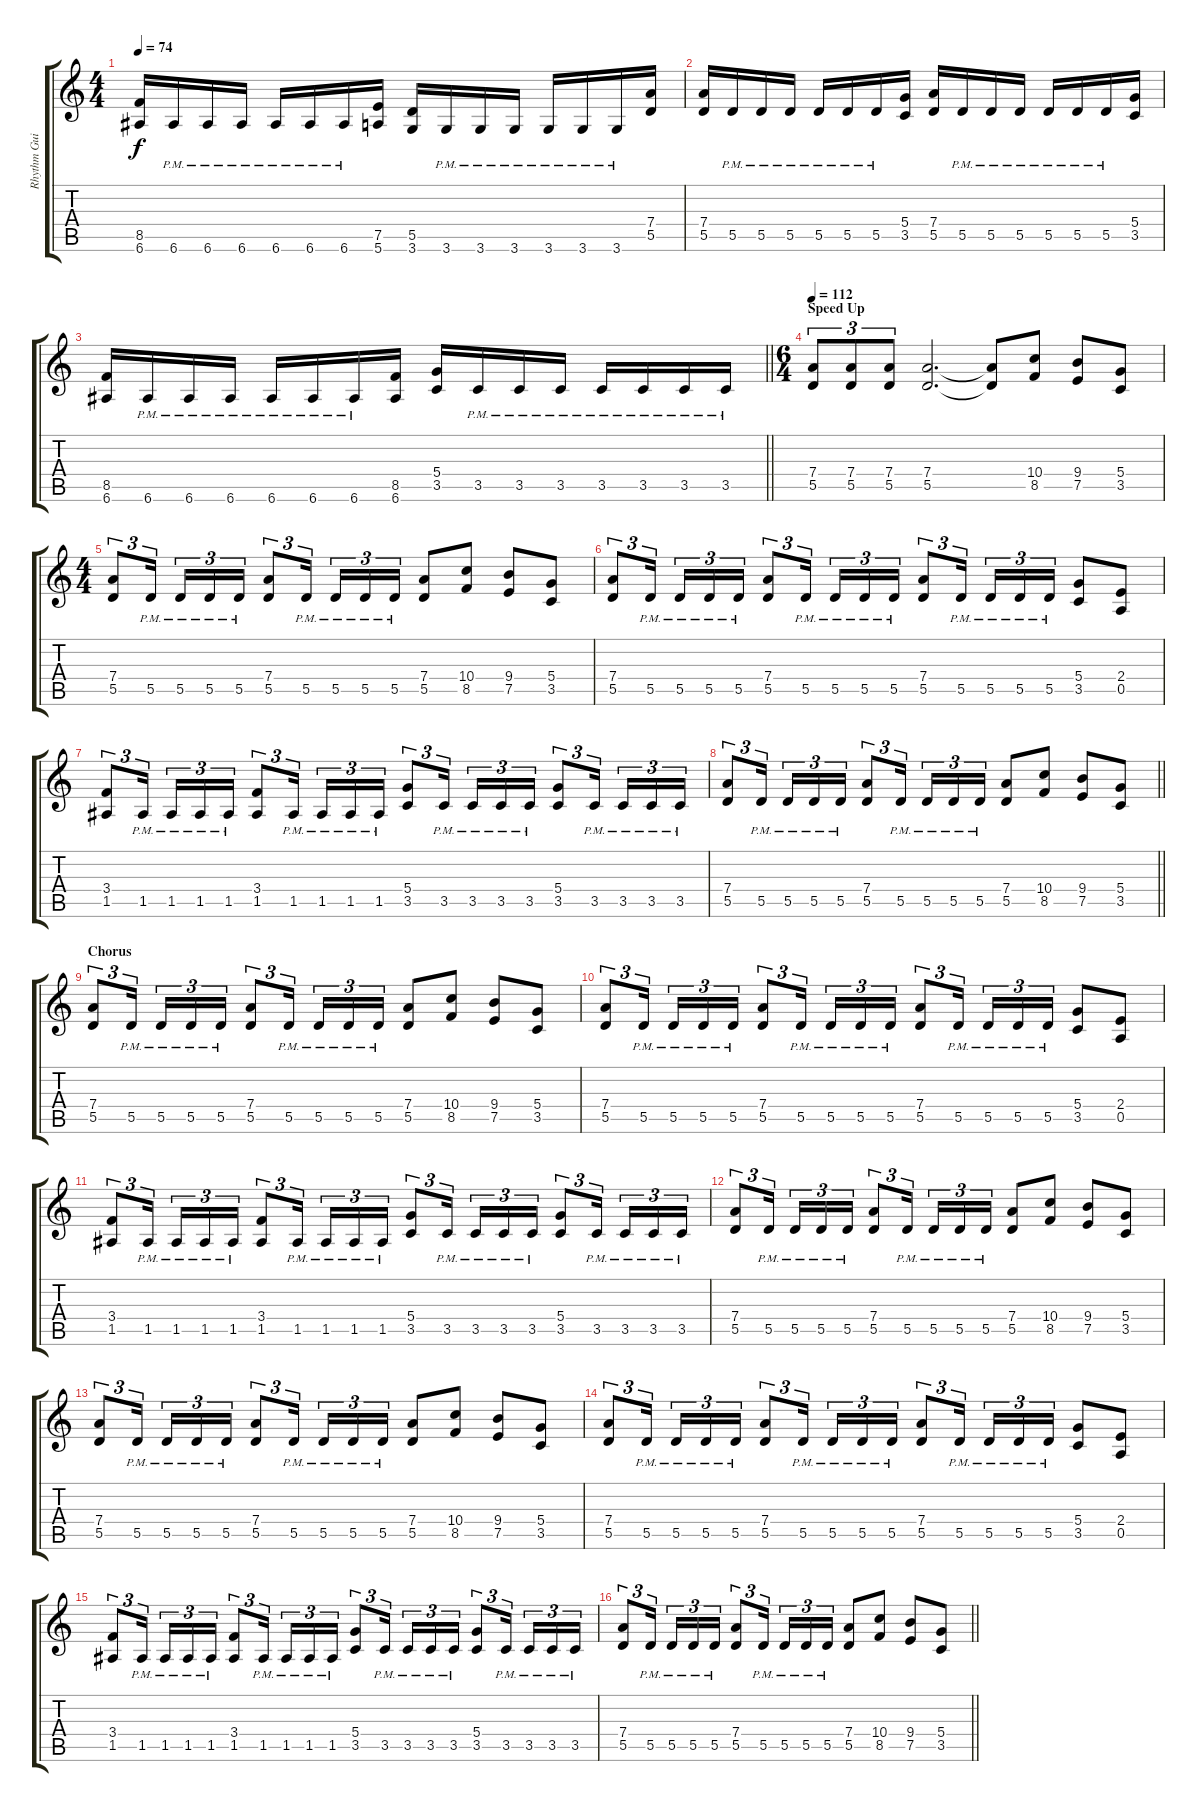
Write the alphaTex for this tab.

\track ("Rhythm Guitar" "Rhythm Gui") {instrument distortionguitar}
\staff {score tabs}
\tuning (E4 B3 G3 D3 A2 E2) {hide}
\ts (4 4)
\tempo 74
\clef g2
\ks c
(8.5 6.6).16{dy f} 6.6{pm}.16 6.6{pm}.16 6.6{pm}.16 6.6{pm}.16 6.6{pm}.16 6.6{pm}.16 (7.5 5.6).16 (5.5 3.6).16 3.6{pm}.16 3.6{pm}.16 3.6{pm}.16 3.6{pm}.16 3.6{pm}.16 3.6{pm}.16 (7.4 5.5).16 |
(7.4 5.5).16 5.5{pm}.16 5.5{pm}.16 5.5{pm}.16 5.5{pm}.16 5.5{pm}.16 5.5{pm}.16 (5.4 3.5).16 (7.4 5.5).16 5.5{pm}.16 5.5{pm}.16 5.5{pm}.16 5.5{pm}.16 5.5{pm}.16 5.5{pm}.16 (5.4 3.5).16 |
\barLineRight lightlight
(8.5 6.6).16 6.6{pm}.16 6.6{pm}.16 6.6{pm}.16 6.6{pm}.16 6.6{pm}.16 6.6{pm}.16 (8.5 6.6).16 (5.4 3.5).16 3.5{pm}.16 3.5{pm}.16 3.5{pm}.16 3.5{pm}.16 3.5{pm}.16 3.5{pm}.16 3.5{pm}.16 |
\ts (6 4)
\section ("" "Speed Up")
\tempo 112
(7.4 5.5).8{tu (3 2)} (7.4 5.5).8{tu (3 2)} (7.4 5.5).8{tu (3 2)} (7.4 5.5).2{d} (7.4{t} 5.5{t}).8 (10.4 8.5).8 (9.4 7.5).8 (5.4 3.5).8 |
\ts (4 4)
(7.4 5.5).8{tu (3 2)} 5.5{pm}.16{tu (3 2) beam splitsecondary} 5.5{pm}.16{tu (3 2)} 5.5{pm}.16{tu (3 2)} 5.5{pm}.16{tu (3 2)} (7.4 5.5).8{tu (3 2)} 5.5{pm}.16{tu (3 2) beam splitsecondary} 5.5{pm}.16{tu (3 2)} 5.5{pm}.16{tu (3 2)} 5.5{pm}.16{tu (3 2)} (7.4 5.5).8 (10.4 8.5).8 (9.4 7.5).8 (5.4 3.5).8 |
(7.4 5.5).8{tu (3 2)} 5.5{pm}.16{tu (3 2) beam splitsecondary} 5.5{pm}.16{tu (3 2)} 5.5{pm}.16{tu (3 2)} 5.5{pm}.16{tu (3 2)} (7.4 5.5).8{tu (3 2)} 5.5{pm}.16{tu (3 2) beam splitsecondary} 5.5{pm}.16{tu (3 2)} 5.5{pm}.16{tu (3 2)} 5.5{pm}.16{tu (3 2)} (7.4 5.5).8{tu (3 2)} 5.5{pm}.16{tu (3 2) beam splitsecondary} 5.5{pm}.16{tu (3 2)} 5.5{pm}.16{tu (3 2)} 5.5{pm}.16{tu (3 2)} (5.4 3.5).8 (2.4 0.5).8 |
(3.4 1.5).8{tu (3 2)} 1.5{pm}.16{tu (3 2) beam splitsecondary} 1.5{pm}.16{tu (3 2)} 1.5{pm}.16{tu (3 2)} 1.5{pm}.16{tu (3 2)} (3.4 1.5).8{tu (3 2)} 1.5{pm}.16{tu (3 2) beam splitsecondary} 1.5{pm}.16{tu (3 2)} 1.5{pm}.16{tu (3 2)} 1.5{pm}.16{tu (3 2)} (5.4 3.5).8{tu (3 2)} 3.5{pm}.16{tu (3 2) beam splitsecondary} 3.5{pm}.16{tu (3 2)} 3.5{pm}.16{tu (3 2)} 3.5{pm}.16{tu (3 2)} (5.4 3.5).8{tu (3 2)} 3.5{pm}.16{tu (3 2) beam splitsecondary} 3.5{pm}.16{tu (3 2)} 3.5{pm}.16{tu (3 2)} 3.5{pm}.16{tu (3 2)} |
\barLineRight lightlight
(7.4 5.5).8{tu (3 2)} 5.5{pm}.16{tu (3 2) beam splitsecondary} 5.5{pm}.16{tu (3 2)} 5.5{pm}.16{tu (3 2)} 5.5{pm}.16{tu (3 2)} (7.4 5.5).8{tu (3 2)} 5.5{pm}.16{tu (3 2) beam splitsecondary} 5.5{pm}.16{tu (3 2)} 5.5{pm}.16{tu (3 2)} 5.5{pm}.16{tu (3 2)} (7.4 5.5).8 (10.4 8.5).8 (9.4 7.5).8 (5.4 3.5).8 |
\section ("" "Chorus")
(7.4 5.5).8{tu (3 2)} 5.5{pm}.16{tu (3 2) beam splitsecondary} 5.5{pm}.16{tu (3 2)} 5.5{pm}.16{tu (3 2)} 5.5{pm}.16{tu (3 2)} (7.4 5.5).8{tu (3 2)} 5.5{pm}.16{tu (3 2) beam splitsecondary} 5.5{pm}.16{tu (3 2)} 5.5{pm}.16{tu (3 2)} 5.5{pm}.16{tu (3 2)} (7.4 5.5).8 (10.4 8.5).8 (9.4 7.5).8 (5.4 3.5).8 |
(7.4 5.5).8{tu (3 2)} 5.5{pm}.16{tu (3 2) beam splitsecondary} 5.5{pm}.16{tu (3 2)} 5.5{pm}.16{tu (3 2)} 5.5{pm}.16{tu (3 2)} (7.4 5.5).8{tu (3 2)} 5.5{pm}.16{tu (3 2) beam splitsecondary} 5.5{pm}.16{tu (3 2)} 5.5{pm}.16{tu (3 2)} 5.5{pm}.16{tu (3 2)} (7.4 5.5).8{tu (3 2)} 5.5{pm}.16{tu (3 2) beam splitsecondary} 5.5{pm}.16{tu (3 2)} 5.5{pm}.16{tu (3 2)} 5.5{pm}.16{tu (3 2)} (5.4 3.5).8 (2.4 0.5).8 |
(3.4 1.5).8{tu (3 2)} 1.5{pm}.16{tu (3 2) beam splitsecondary} 1.5{pm}.16{tu (3 2)} 1.5{pm}.16{tu (3 2)} 1.5{pm}.16{tu (3 2)} (3.4 1.5).8{tu (3 2)} 1.5{pm}.16{tu (3 2) beam splitsecondary} 1.5{pm}.16{tu (3 2)} 1.5{pm}.16{tu (3 2)} 1.5{pm}.16{tu (3 2)} (5.4 3.5).8{tu (3 2)} 3.5{pm}.16{tu (3 2) beam splitsecondary} 3.5{pm}.16{tu (3 2)} 3.5{pm}.16{tu (3 2)} 3.5{pm}.16{tu (3 2)} (5.4 3.5).8{tu (3 2)} 3.5{pm}.16{tu (3 2) beam splitsecondary} 3.5{pm}.16{tu (3 2)} 3.5{pm}.16{tu (3 2)} 3.5{pm}.16{tu (3 2)} |
(7.4 5.5).8{tu (3 2)} 5.5{pm}.16{tu (3 2) beam splitsecondary} 5.5{pm}.16{tu (3 2)} 5.5{pm}.16{tu (3 2)} 5.5{pm}.16{tu (3 2)} (7.4 5.5).8{tu (3 2)} 5.5{pm}.16{tu (3 2) beam splitsecondary} 5.5{pm}.16{tu (3 2)} 5.5{pm}.16{tu (3 2)} 5.5{pm}.16{tu (3 2)} (7.4 5.5).8 (10.4 8.5).8 (9.4 7.5).8 (5.4 3.5).8 |
(7.4 5.5).8{tu (3 2)} 5.5{pm}.16{tu (3 2) beam splitsecondary} 5.5{pm}.16{tu (3 2)} 5.5{pm}.16{tu (3 2)} 5.5{pm}.16{tu (3 2)} (7.4 5.5).8{tu (3 2)} 5.5{pm}.16{tu (3 2) beam splitsecondary} 5.5{pm}.16{tu (3 2)} 5.5{pm}.16{tu (3 2)} 5.5{pm}.16{tu (3 2)} (7.4 5.5).8 (10.4 8.5).8 (9.4 7.5).8 (5.4 3.5).8 |
(7.4 5.5).8{tu (3 2)} 5.5{pm}.16{tu (3 2) beam splitsecondary} 5.5{pm}.16{tu (3 2)} 5.5{pm}.16{tu (3 2)} 5.5{pm}.16{tu (3 2)} (7.4 5.5).8{tu (3 2)} 5.5{pm}.16{tu (3 2) beam splitsecondary} 5.5{pm}.16{tu (3 2)} 5.5{pm}.16{tu (3 2)} 5.5{pm}.16{tu (3 2)} (7.4 5.5).8{tu (3 2)} 5.5{pm}.16{tu (3 2) beam splitsecondary} 5.5{pm}.16{tu (3 2)} 5.5{pm}.16{tu (3 2)} 5.5{pm}.16{tu (3 2)} (5.4 3.5).8 (2.4 0.5).8 |
(3.4 1.5).8{tu (3 2)} 1.5{pm}.16{tu (3 2) beam splitsecondary} 1.5{pm}.16{tu (3 2)} 1.5{pm}.16{tu (3 2)} 1.5{pm}.16{tu (3 2)} (3.4 1.5).8{tu (3 2)} 1.5{pm}.16{tu (3 2) beam splitsecondary} 1.5{pm}.16{tu (3 2)} 1.5{pm}.16{tu (3 2)} 1.5{pm}.16{tu (3 2)} (5.4 3.5).8{tu (3 2)} 3.5{pm}.16{tu (3 2) beam splitsecondary} 3.5{pm}.16{tu (3 2)} 3.5{pm}.16{tu (3 2)} 3.5{pm}.16{tu (3 2)} (5.4 3.5).8{tu (3 2)} 3.5{pm}.16{tu (3 2) beam splitsecondary} 3.5{pm}.16{tu (3 2)} 3.5{pm}.16{tu (3 2)} 3.5{pm}.16{tu (3 2)} |
\barLineRight lightlight
(7.4 5.5).8{tu (3 2)} 5.5{pm}.16{tu (3 2) beam splitsecondary} 5.5{pm}.16{tu (3 2)} 5.5{pm}.16{tu (3 2)} 5.5{pm}.16{tu (3 2)} (7.4 5.5).8{tu (3 2)} 5.5{pm}.16{tu (3 2) beam splitsecondary} 5.5{pm}.16{tu (3 2)} 5.5{pm}.16{tu (3 2)} 5.5{pm}.16{tu (3 2)} (7.4 5.5).8 (10.4 8.5).8 (9.4 7.5).8 (5.4 3.5).8
